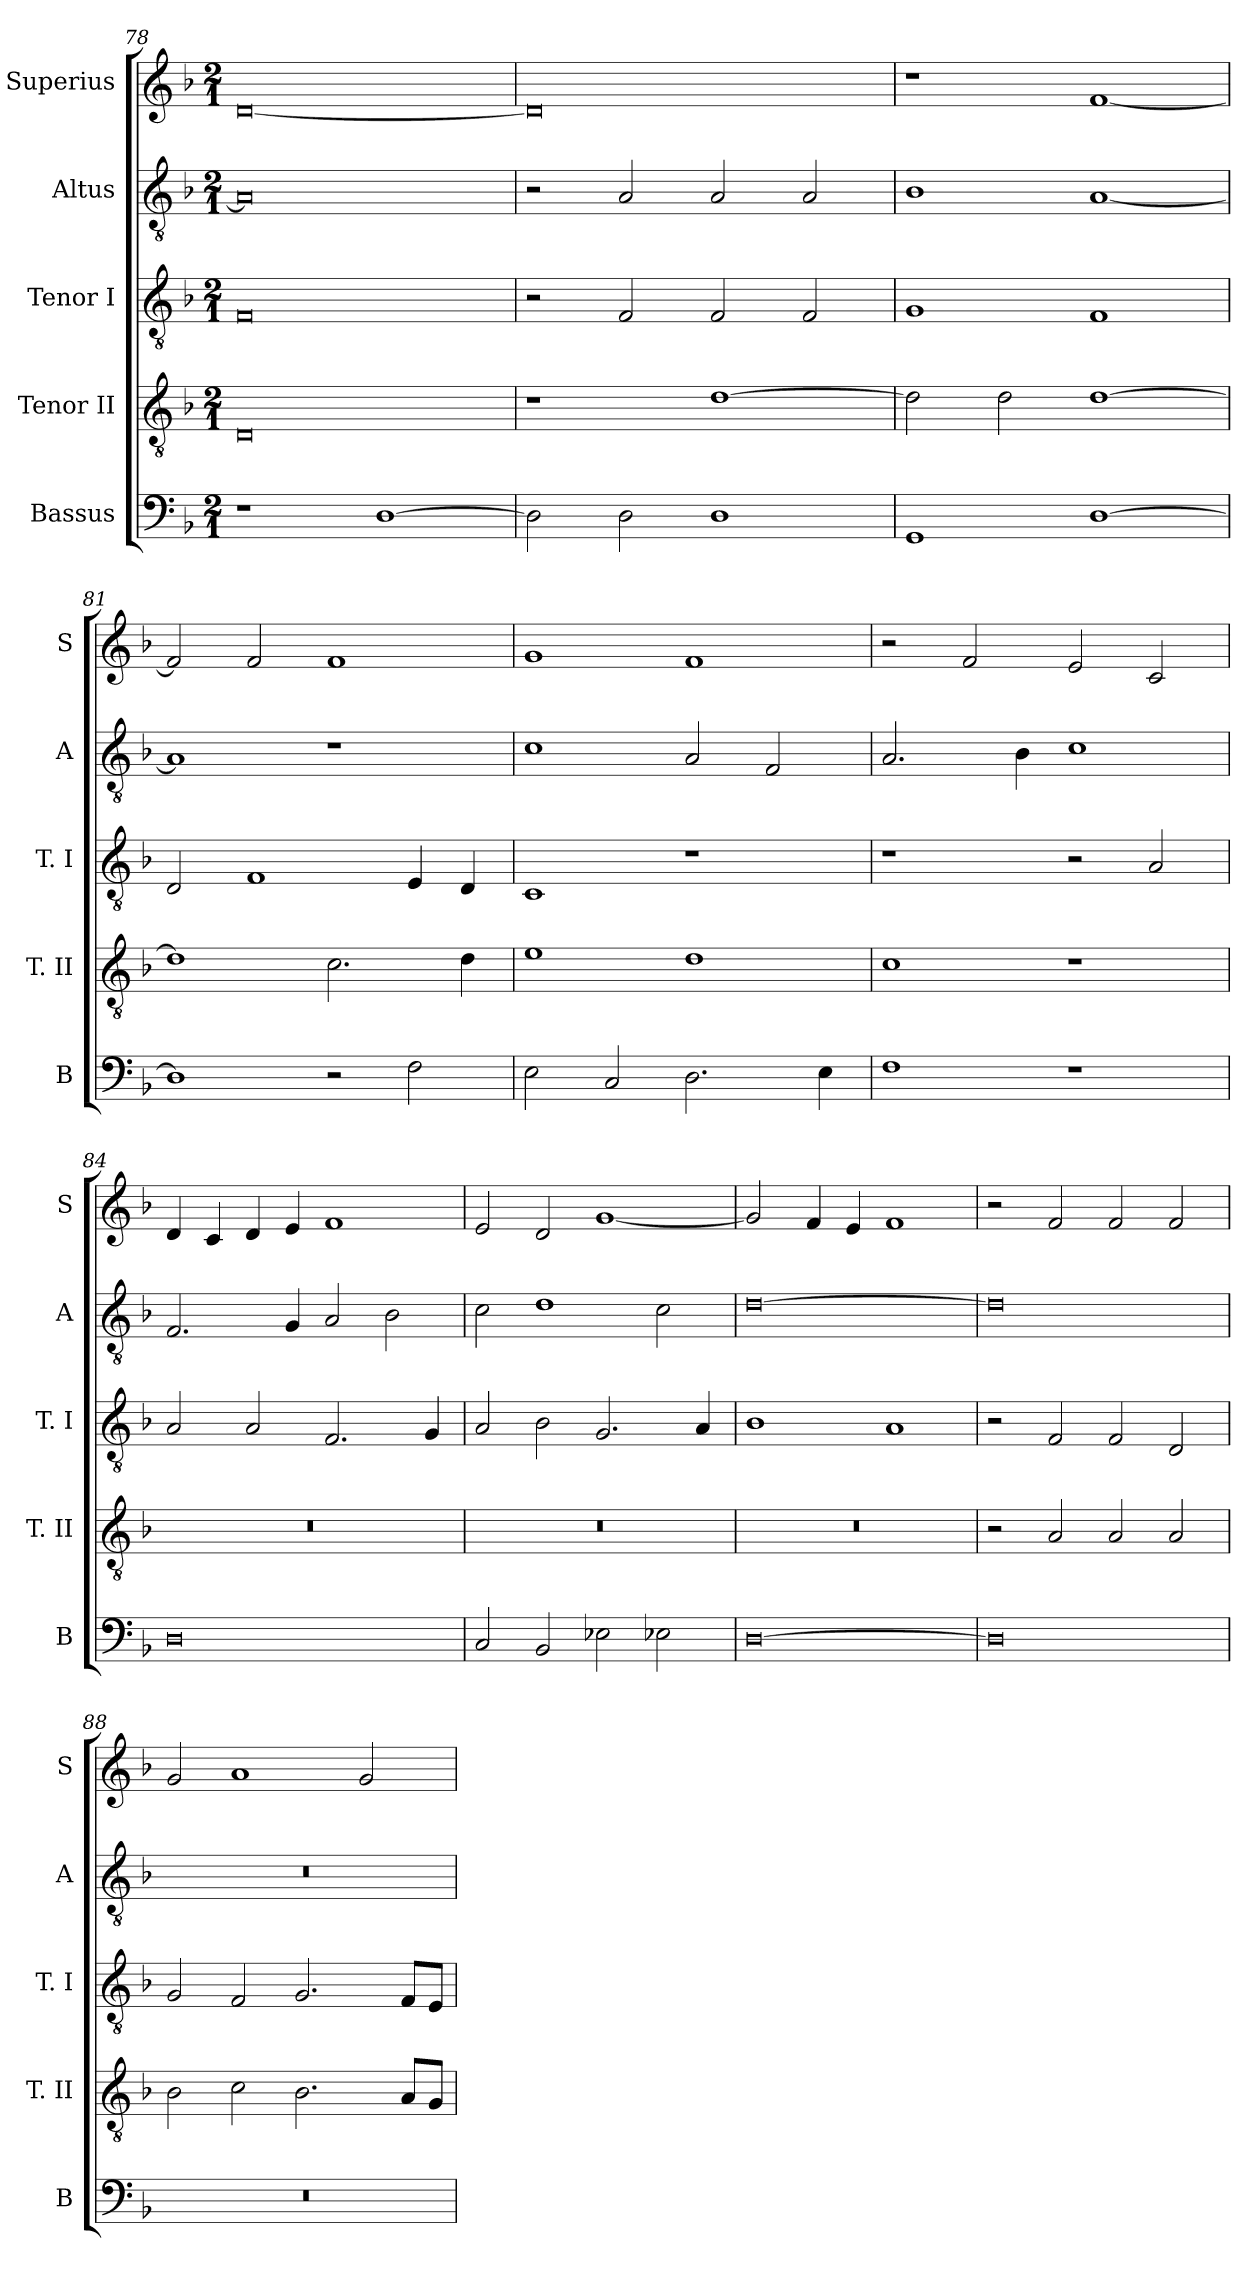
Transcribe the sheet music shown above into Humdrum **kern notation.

**kern	**kern	**kern	**kern	**kern
*part5	*part4	*part3	*part2	*part1
*staff5	*staff4	*staff3	*staff2	*staff1
*I"Bassus	*I"Tenor II	*I"Tenor I	*I"Altus	*I"Superius
*I'B	*I'T. II	*I'T. I	*I'A	*I'S
*clefF4	*clefGv2	*clefGv2	*clefGv2	*clefG2
*k[b-]	*k[b-]	*k[b-]	*k[b-]	*k[b-]
*F:	*F:	*F:	*F:	*F:
*M2/1	*M2/1	*M2/1	*M2/1	*M2/1
=78	=78	=78	=78	=78
1r	0D	0F	0A]	[0d
[1D	.	.	.	.
=79	=79	=79	=79	=79
2D]	1r	2r	2r	0d]
2D	.	2F	2A	.
1D	[1d	2F	2A	.
.	.	2F	2A	.
=80	=80	=80	=80	=80
1GG	2d]	1G	1B-	1r
.	2d	.	.	.
[1D	[1d	1F	[1A	[1f
=81	=81	=81	=81	=81
1D]	1d]	2D	1A]	2f]
.	.	1F	.	2f
2r	2.c	.	1r	1f
2F	.	4E	.	.
.	4d	4D	.	.
=82	=82	=82	=82	=82
2E	1e	1C	1c	1g
2C	.	.	.	.
2.D	1d	1r	2A	1f
.	.	.	2F	.
4E	.	.	.	.
=83	=83	=83	=83	=83
1F	1c	1r	2.A	2r
.	.	.	.	2f
.	.	.	4B-	.
1r	1r	2r	1c	2e
.	.	2A	.	2c
=84	=84	=84	=84	=84
0D	0r	2A	2.F	4d
.	.	.	.	4c
.	.	2A	.	4d
.	.	.	4G	4e
.	.	2.F	2A	1f
.	.	.	2B-	.
.	.	4G	.	.
=85	=85	=85	=85	=85
2C	0r	2A	2c	2e
2BB-	.	2B-	1d	2d
2E-X	.	2.G	.	[1g
2E-X	.	.	2c	.
.	.	4A	.	.
=86	=86	=86	=86	=86
[0D	0r	1B-	[0d	2g]
.	.	.	.	4f
.	.	.	.	4e
.	.	1A	.	1f
=87	=87	=87	=87	=87
0D]	2r	2r	0d]	2r
.	2A	2F	.	2f
.	2A	2F	.	2f
.	2A	2D	.	2f
=88	=88	=88	=88	=88
0r	2B-	2G	0r	2g
.	2c	2F	.	1a
.	2.B-	2.G	.	.
.	.	.	.	2g
.	8AL	8FL	.	.
.	8GJ	8EJ	.	.
=	=	=	=	=
*-	*-	*-	*-	*-
